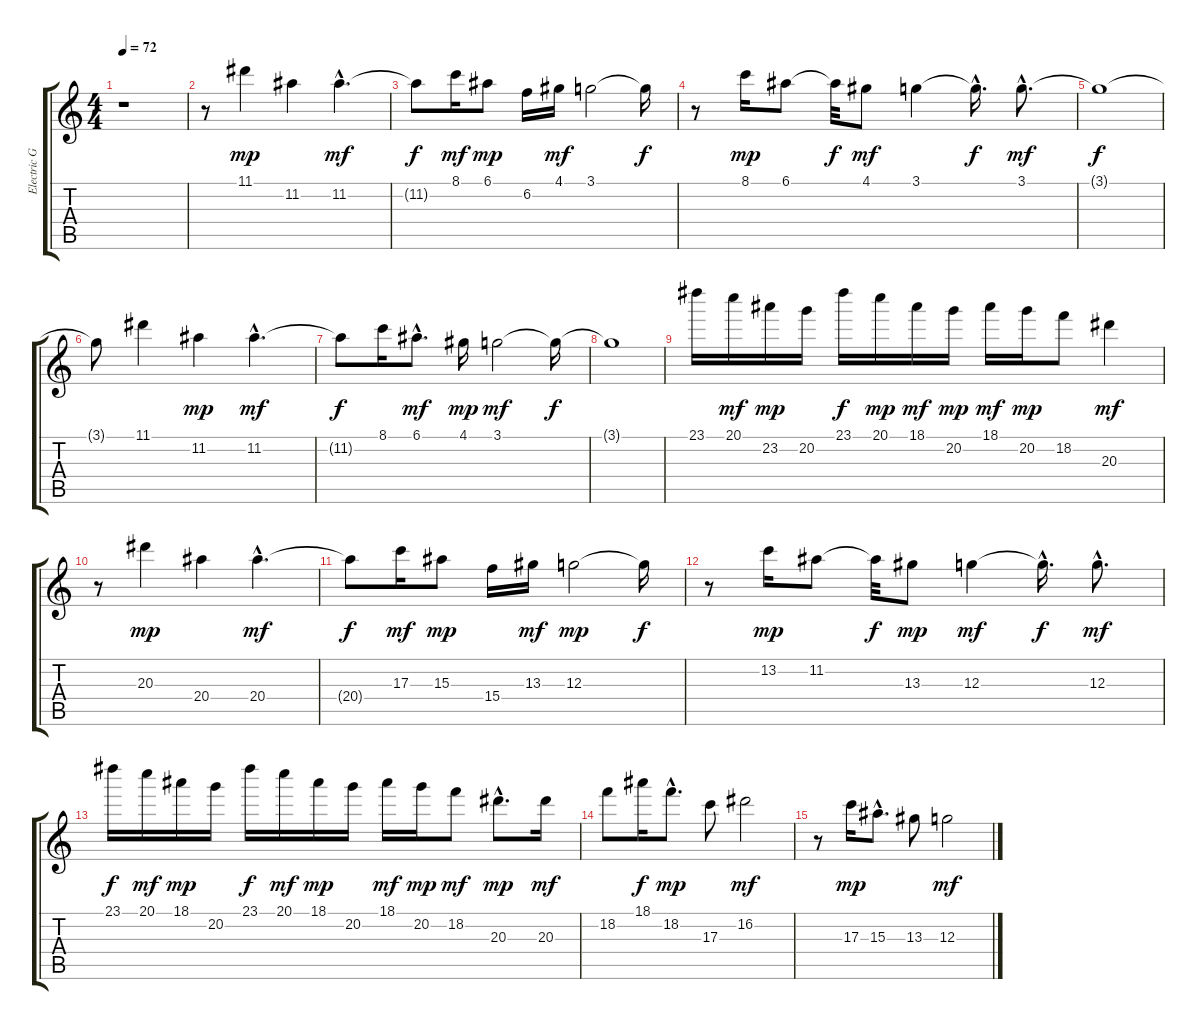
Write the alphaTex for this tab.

\track ("Electric Guitar" "Electric G") {instrument electricguitarjazz}
\staff {score tabs}
\tuning (E4 B3 G3 D3 A2 E2) {hide}
\ts (4 4)
\tempo 72
\clef g2
\ks c
r.1{dy f} |
r.8 11.1.4{dy mp} 11.2.4 11.2{hac}.4{d dy mf} |
11.2{t}.8{dy f} 8.1.16{dy mf} 6.1.8{dy mp} 6.2.16 4.1.16{dy mf} 3.1.2 3.1{t}.16{dy f} |
r.8 8.1.16{dy mp} 6.1.8 6.1{t}.32{dy f} 4.1.8{dy mf} 3.1.4 3.1{hac t}.16{d dy f} 3.1{hac}.8{d dy mf} |
3.1{t}.1{dy f} |
3.1{t}.8 11.1.4 11.2.4{dy mp} 11.2{hac}.4{d dy mf} |
11.2{t}.8{dy f} 8.1.16 6.1{hac}.8{d dy mf} 4.1.16{dy mp} 3.1.2{dy mf} 3.1{t}.16{dy f} |
3.1{t}.1 |
23.1.16 20.1.16{dy mf} 23.2.16{dy mp} 20.2.16 23.1.16{dy f} 20.1.16{dy mp} 18.1.16{dy mf} 20.2.16{dy mp} 18.1.16{dy mf} 20.2.16{dy mp} 18.2.8 20.3.4{dy mf} |
r.8 20.3.4{dy mp} 20.4.4 20.4{hac}.4{d dy mf} |
20.4{t}.8{dy f} 17.3.16{dy mf} 15.3.8{dy mp} 15.4.16 13.3.16{dy mf} 12.3.2{dy mp} 12.3{t}.16{dy f} |
r.8 13.2.16{dy mp} 11.2.8 11.2{t}.32{dy f} 13.3.8{dy mp} 12.3.4{dy mf} 12.3{hac t}.16{d dy f} 12.3{hac}.8{d dy mf} |
23.1.16{dy f} 20.1.16{dy mf} 18.1.16{dy mp} 20.2.16 23.1.16{dy f} 20.1.16{dy mf} 18.1.16{dy mp} 20.2.16 18.1.16{dy mf} 20.2.16{dy mp} 18.2.8{dy mf} 20.3{hac}.8{d dy mp} 20.3.16{dy mf} |
18.2.8 18.1.16{dy f} 18.2{hac}.8{d dy mp} 17.3.8 16.2.2{dy mf} |
r.8 17.3.16{dy mp} 15.3{hac}.8{d} 13.3.8 12.3.2{dy mf}
